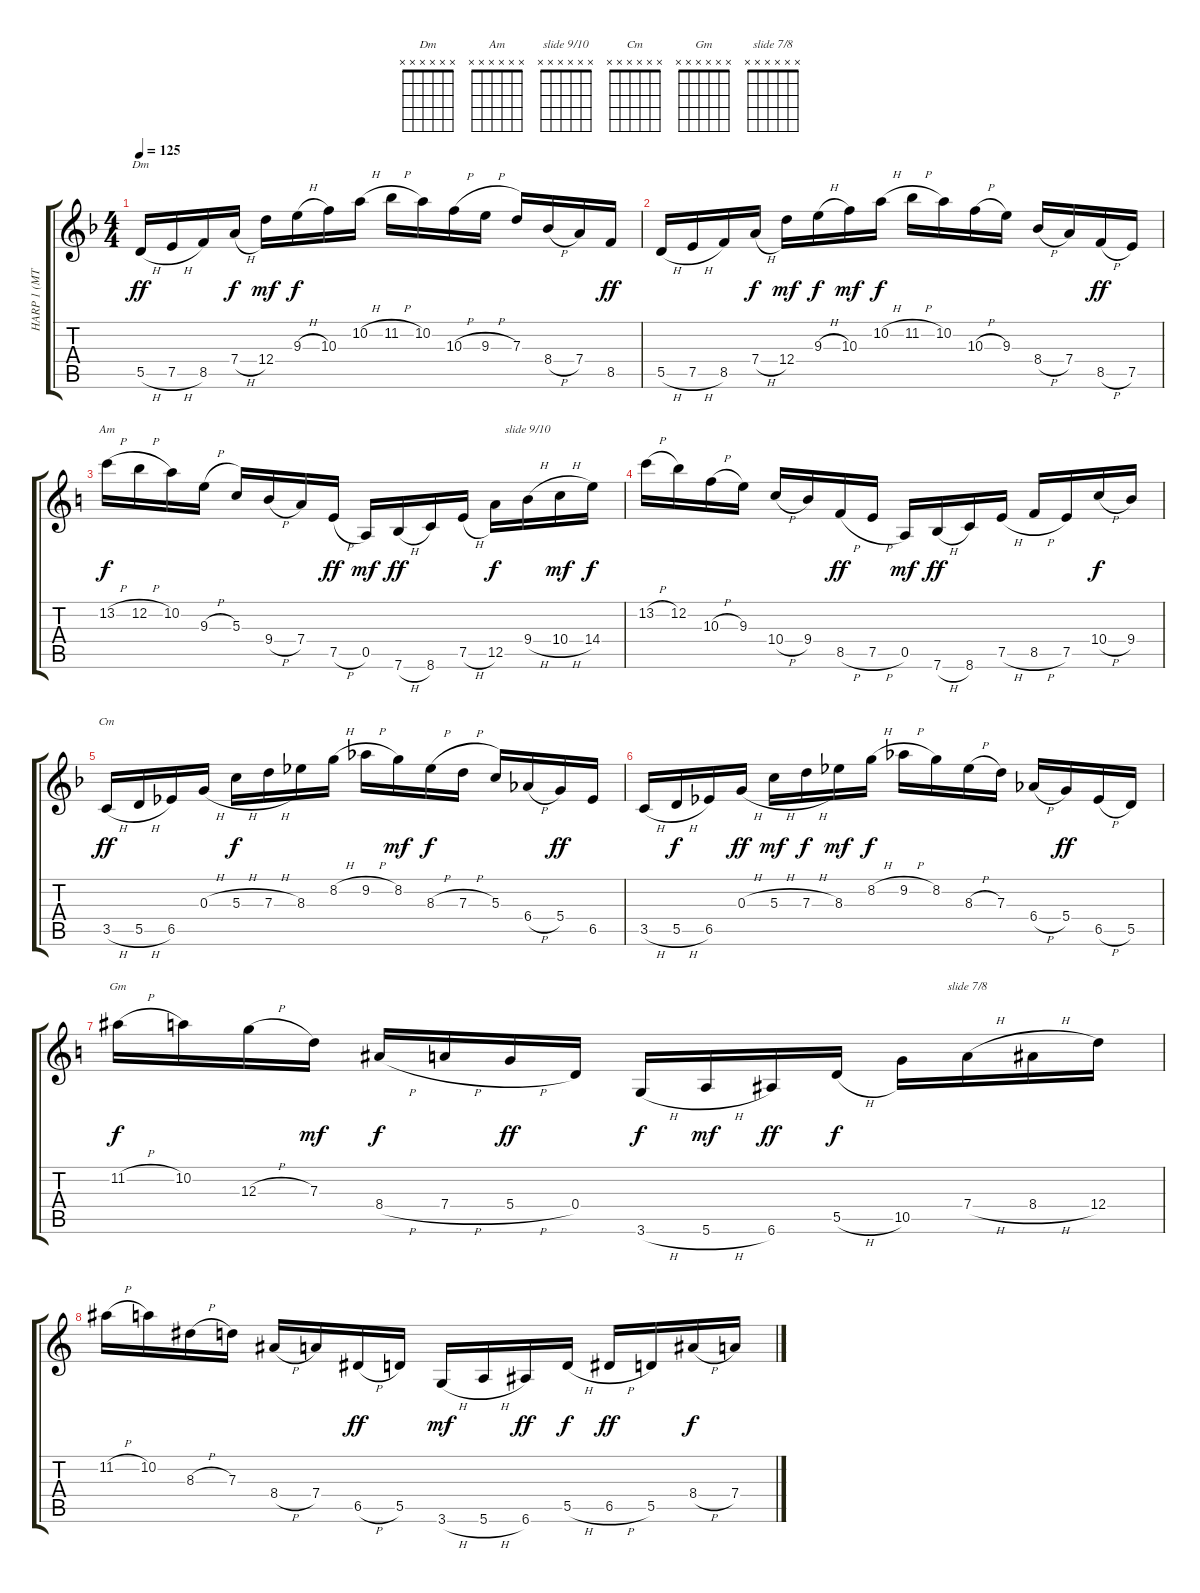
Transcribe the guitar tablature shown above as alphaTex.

\track ("HARP 1 (MT 57)" "HARP 1 (MT") {instrument orchestralharp}
\staff {score tabs}
\tuning (E5 B4 G4 D4 A3 E3) {hide}
\chord ("Dm" x x x x x x) {firstfret 0}
\chord ("Am" x x x x x x) {firstfret 0}
\chord ("slide 9/10" x x x x x x) {firstfret 0}
\chord ("Cm" x x x x x x) {firstfret 0}
\chord ("Gm" x x x x x x) {firstfret 0}
\chord ("slide 7/8" x x x x x x) {firstfret 0}
\ts (4 4)
\tempo 125
\clef g2
\ks dminor
5.5{h}.16{ch "Dm" dy ff} 7.5{h}.16 8.5.16 7.4{h}.16{dy f} 12.4.16{dy mf} 9.3{h}.16{dy f} 10.3.16 10.2{h}.16 11.2{h}.16 10.2.16 10.3{h}.16 9.3{h}.16 7.3.16 8.4{h}.16 7.4.16 8.5.16{dy ff} |
5.5{h}.16 7.5{h}.16 8.5.16 7.4{h}.16{dy f} 12.4.16{dy mf} 9.3{h}.16{dy f} 10.3.16{dy mf} 10.2{h}.16{dy f} 11.2{h}.16 10.2.16 10.3{h}.16 9.3.16 8.4{h}.16 7.4.16 8.5{h}.16{dy ff} 7.5.16 |
\ks aminor
13.2{h}.16{ch "Am" dy f} 12.2{h}.16 10.2.16 9.3{h}.16 5.3.16 9.4{h}.16 7.4.16 7.5{h}.16{dy ff} 0.5.16{dy mf} 7.6{h}.16{dy ff} 8.6.16 7.5{h}.16 12.5.16{dy f} 9.4{h}.16{ch "slide 9/10"} 10.4{h}.16{dy mf} 14.4.16{dy f} |
13.2{h}.16 12.2.16 10.3{h}.16 9.3.16 10.4{h}.16 9.4.16 8.5{h}.16{dy ff} 7.5{h}.16 0.5.16{dy mf} 7.6{h}.16{dy ff} 8.6.16 7.5{h}.16 8.5{h}.16 7.5.16 10.4{h}.16{dy f} 9.4.16 |
\ks dminor
3.5{h}.16{ch "Cm" dy ff} 5.5{h}.16 6.5.16 0.3{h}.16 5.3{h}.16{dy f} 7.3{h}.16 8.3.16 8.2{h}.16 9.2{h}.16 8.2.16{dy mf} 8.3{h}.16{dy f} 7.3{h}.16 5.3.16 6.4{h}.16 5.4.16{dy ff} 6.5.16 |
3.5{h}.16 5.5{h}.16{dy f} 6.5.16 0.3{h}.16{dy ff} 5.3{h}.16{dy mf} 7.3{h}.16{dy f} 8.3.16{dy mf} 8.2{h}.16{dy f} 9.2{h}.16 8.2.16 8.3{h}.16 7.3.16 6.4{h}.16 5.4.16{dy ff} 6.5{h}.16 5.5.16 |
\ks aminor
11.2{h}.16{ch "Gm" dy f} 10.2.16 12.3{h}.16 7.3.16{dy mf} 8.4{h}.16{dy f} 7.4{h}.16 5.4{h}.16{dy ff} 0.4.16 3.6{h}.16{dy f} 5.6{h}.16{dy mf} 6.6.16{dy ff} 5.5{h}.16{dy f} 10.5.16 7.4{h}.16{ch "slide 7/8"} 8.4{h}.16 12.4.16 |
11.2{h}.16 10.2.16 8.3{h}.16 7.3.16 8.4{h}.16 7.4.16 6.5{h}.16{dy ff} 5.5.16 3.6{h}.16{dy mf} 5.6{h}.16 6.6.16{dy ff} 5.5{h}.16{dy f} 6.5{h}.16{dy ff} 5.5.16 8.4{h}.16{dy f} 7.4.16
